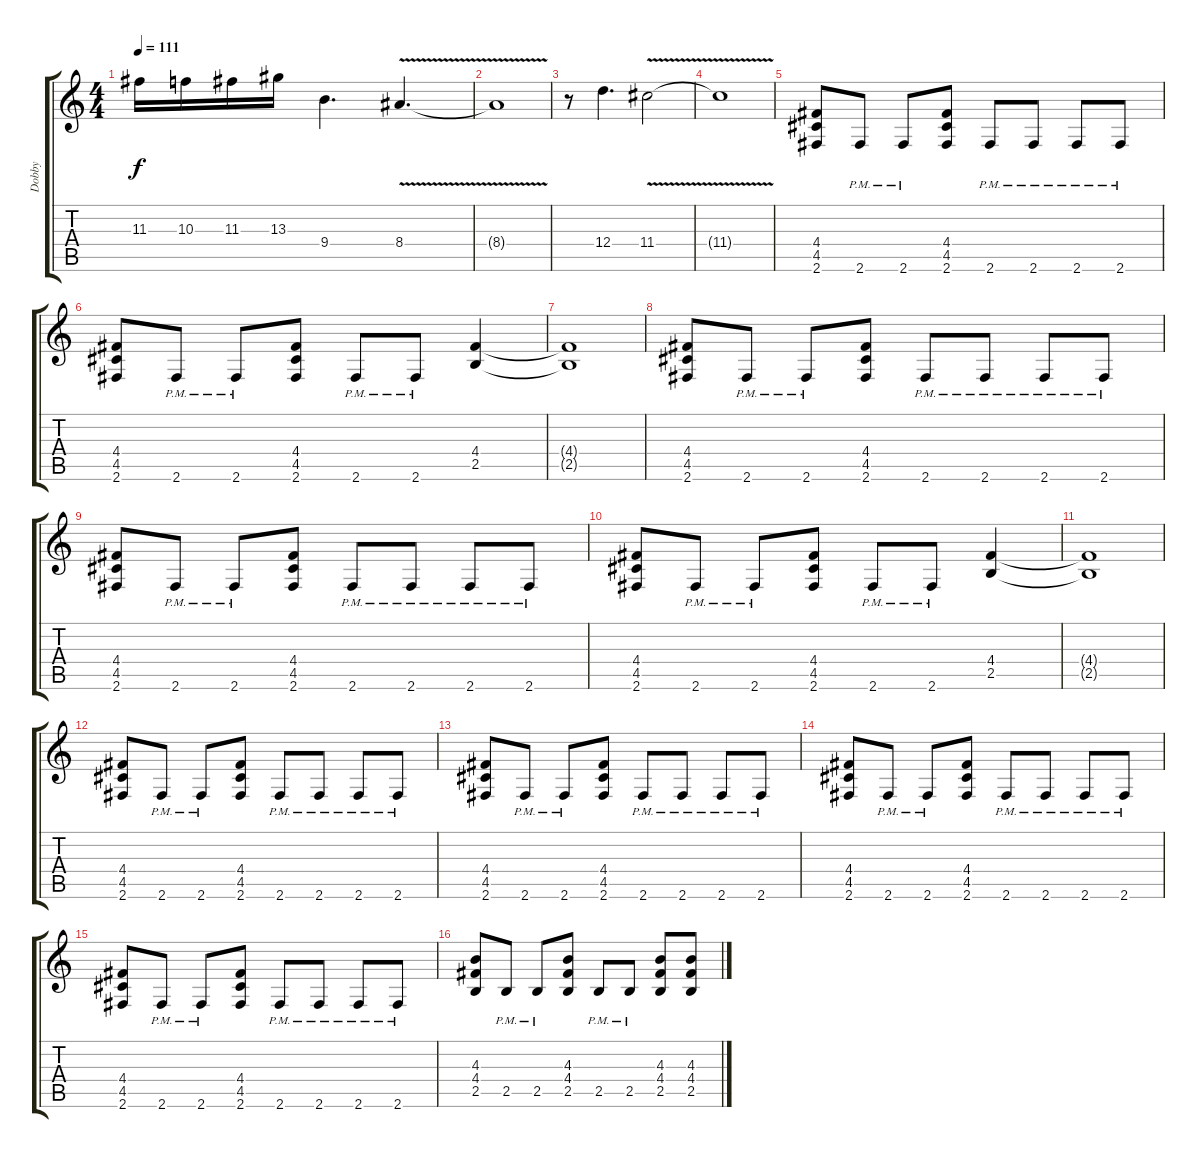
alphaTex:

\track ("Dobby" "Dobby") {instrument distortionguitar}
\staff {score tabs}
\tuning (E4 B3 G3 D3 A2 E2) {hide}
\ts (4 4)
\tempo 111
\clef g2
\ks c
11.3.16{dy f} 10.3.16 11.3.16 13.3.16 9.4.4{d} 8.4{v}.4{d} |
8.4{t}.1 |
r.8 12.4.4{d} 11.4{v}.2 |
11.4{t}.1 |
(4.4 4.5 2.6).8 2.6{pm}.8 2.6{pm}.8 (4.4 4.5 2.6).8 2.6{pm}.8 2.6{pm}.8 2.6{pm}.8 2.6{pm}.8 |
(4.4 4.5 2.6).8 2.6{pm}.8 2.6{pm}.8 (4.4 4.5 2.6).8 2.6{pm}.8 2.6{pm}.8 (4.4 2.5).4 |
(4.4{t} 2.5{t}).1 |
(4.4 4.5 2.6).8 2.6{pm}.8 2.6{pm}.8 (4.4 4.5 2.6).8 2.6{pm}.8 2.6{pm}.8 2.6{pm}.8 2.6{pm}.8 |
(4.4 4.5 2.6).8 2.6{pm}.8 2.6{pm}.8 (4.4 4.5 2.6).8 2.6{pm}.8 2.6{pm}.8 2.6{pm}.8 2.6{pm}.8 |
(4.4 4.5 2.6).8 2.6{pm}.8 2.6{pm}.8 (4.4 4.5 2.6).8 2.6{pm}.8 2.6{pm}.8 (4.4 2.5).4 |
(4.4{t} 2.5{t}).1 |
(4.4 4.5 2.6).8 2.6{pm}.8 2.6{pm}.8 (4.4 4.5 2.6).8 2.6{pm}.8 2.6{pm}.8 2.6{pm}.8 2.6{pm}.8 |
(4.4 4.5 2.6).8 2.6{pm}.8 2.6{pm}.8 (4.4 4.5 2.6).8 2.6{pm}.8 2.6{pm}.8 2.6{pm}.8 2.6{pm}.8 |
(4.4 4.5 2.6).8 2.6{pm}.8 2.6{pm}.8 (4.4 4.5 2.6).8 2.6{pm}.8 2.6{pm}.8 2.6{pm}.8 2.6{pm}.8 |
(4.4 4.5 2.6).8 2.6{pm}.8 2.6{pm}.8 (4.4 4.5 2.6).8 2.6{pm}.8 2.6{pm}.8 2.6{pm}.8 2.6{pm}.8 |
(4.3 4.4 2.5).8 2.5{pm}.8 2.5{pm}.8 (4.3 4.4 2.5).8 2.5{pm}.8 2.5{pm}.8 (4.3 4.4 2.5).8 (4.3 4.4 2.5).8
